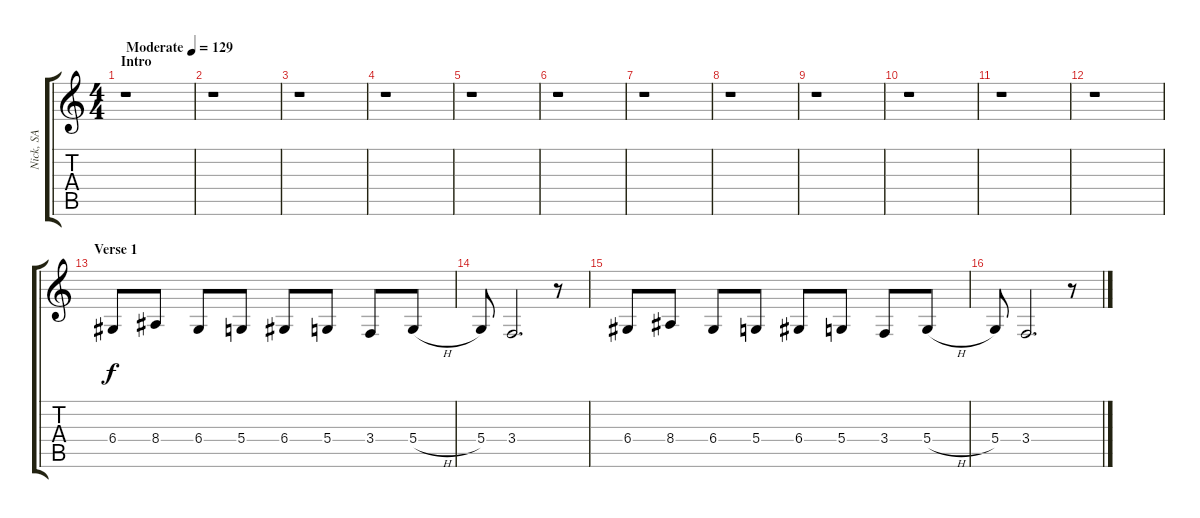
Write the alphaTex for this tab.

\track ("Nick, SA" "Nick, SA") {instrument acousticgrandpiano}
\staff {score tabs}
\tuning (E4 B3 G3 D3 A2 E2) {hide}
\ts (4 4)
\section ("" "Intro")
\tempo (129 "Moderate")
\clef g2
\ks c
r.1{dy f instrument acousticgrandpiano} |
r.1 |
r.1 |
r.1 |
r.1 |
r.1 |
r.1 |
r.1 |
r.1 |
r.1 |
r.1 |
r.1 |
\section ("" "Verse 1")
6.4.8 8.4.8 6.4.8 5.4.8 6.4.8 5.4.8 3.4.8 5.4{h}.8 |
5.4.8 3.4.2{d} r.8 |
6.4.8 8.4.8 6.4.8 5.4.8 6.4.8 5.4.8 3.4.8 5.4{h}.8 |
5.4.8 3.4.2{d} r.8
